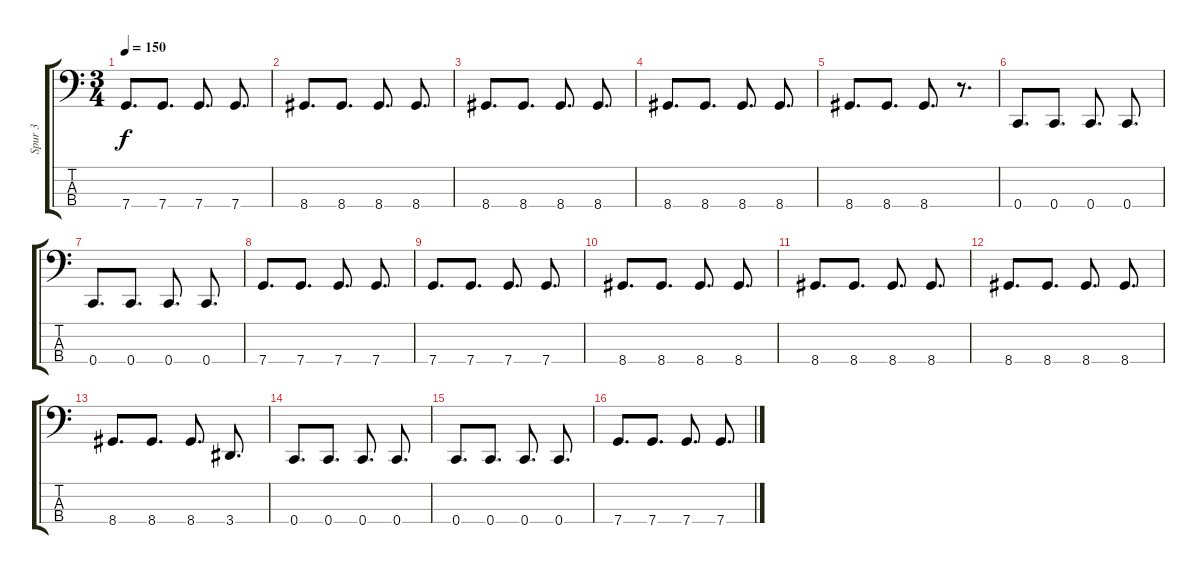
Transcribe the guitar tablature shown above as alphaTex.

\track ("Spur 3" "Spur 3") {instrument electricbassfinger}
\staff {score tabs}
\tuning (F2 C2 G1 C1) {hide}
\ts (3 4)
\tempo 150
\clef f4
\ks c
7.4.8{d dy f} 7.4.8{d} 7.4.8{d} 7.4.8{d} |
8.4.8{d} 8.4.8{d} 8.4.8{d} 8.4.8{d} |
8.4.8{d} 8.4.8{d} 8.4.8{d} 8.4.8{d} |
8.4.8{d} 8.4.8{d} 8.4.8{d} 8.4.8{d} |
8.4.8{d} 8.4.8{d} 8.4.8{d} r.8{d} |
0.4.8{d} 0.4.8{d} 0.4.8{d} 0.4.8{d} |
0.4.8{d} 0.4.8{d} 0.4.8{d} 0.4.8{d} |
7.4.8{d} 7.4.8{d} 7.4.8{d} 7.4.8{d} |
7.4.8{d} 7.4.8{d} 7.4.8{d} 7.4.8{d} |
8.4.8{d} 8.4.8{d} 8.4.8{d} 8.4.8{d} |
8.4.8{d} 8.4.8{d} 8.4.8{d} 8.4.8{d} |
8.4.8{d} 8.4.8{d} 8.4.8{d} 8.4.8{d} |
8.4.8{d} 8.4.8{d} 8.4.8{d} 3.4.8{d} |
0.4.8{d} 0.4.8{d} 0.4.8{d} 0.4.8{d} |
0.4.8{d} 0.4.8{d} 0.4.8{d} 0.4.8{d} |
7.4.8{d} 7.4.8{d} 7.4.8{d} 7.4.8{d}
